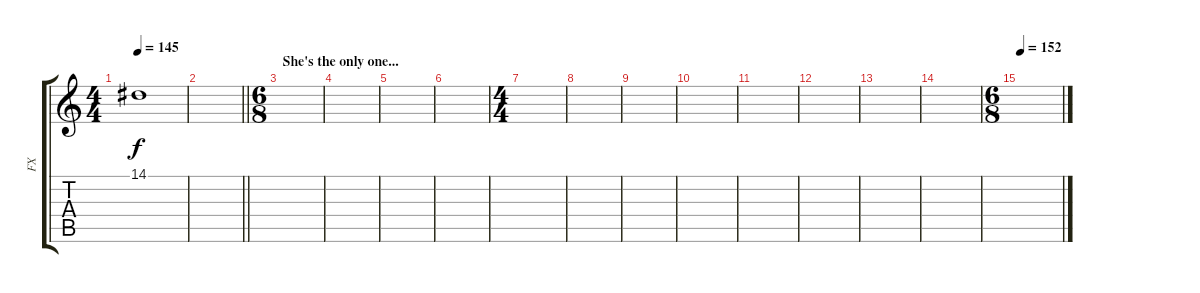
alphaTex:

\track ("FX" "FX") {instrument sitar}
\staff {score tabs}
\tuning (Db4 Ab3 E3 B2 Gb2 B1) {hide}
\ts (4 4)
\tempo 145
\clef g2
\ks c
14.1{t}.1{dy f} |
\barLineRight lightlight
|
\ts (6 8)
\section ("" "She's the only one...")
|
|
|
|
\ts (4 4)
|
|
|
|
|
|
|
|
\ts (6 8)
\tempo 152
